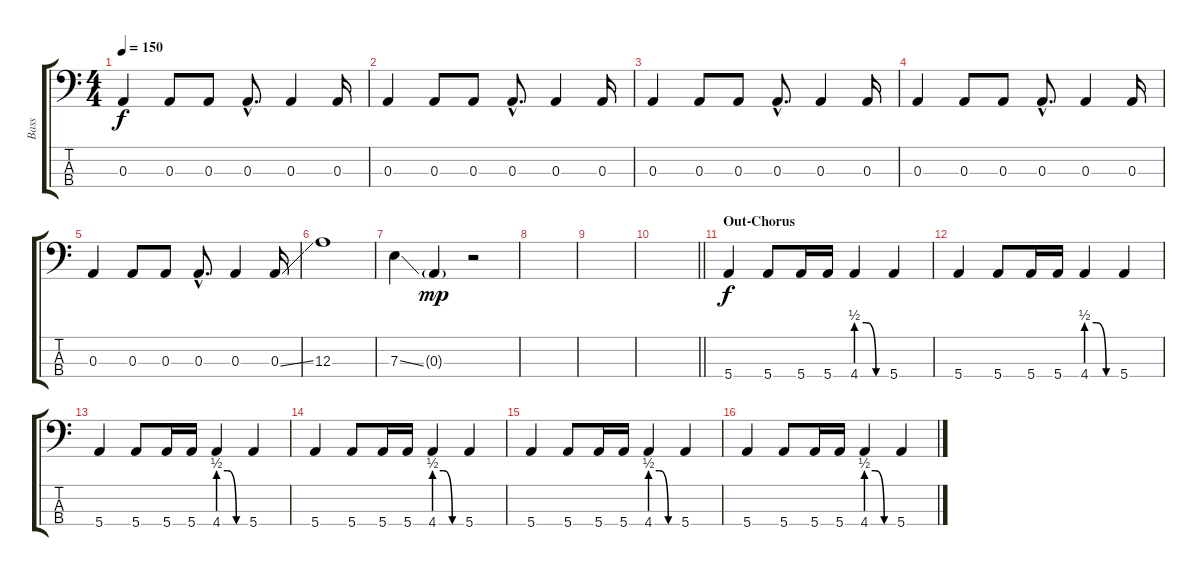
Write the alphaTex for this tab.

\track ("Bass" "Bass") {instrument electricbassfinger}
\staff {score tabs}
\tuning (G2 D2 A1 E1) {hide}
\ts (4 4)
\tempo 150
\clef f4
\ks c
0.3.4{dy f} 0.3.8 0.3.8 0.3{hac}.8{d} 0.3.4 0.3.16 |
0.3.4 0.3.8 0.3.8 0.3{hac}.8{d} 0.3.4 0.3.16 |
0.3.4 0.3.8 0.3.8 0.3{hac}.8{d} 0.3.4 0.3.16 |
0.3.4 0.3.8 0.3.8 0.3{hac}.8{d} 0.3.4 0.3.16 |
0.3.4 0.3.8 0.3.8 0.3{hac}.8{d} 0.3.4 0.3{ss}.16 |
12.3.1 |
7.3{ss}.4 0.3{g}.4{dy mp} r.2 |
|
|
\barLineRight lightlight
|
\section ("" "Out-Chorus")
5.4.4{dy f} 5.4.8 5.4.16 5.4.16 4.4{be (custom 0 2 20 2 40 0 60 0)}.4 5.4.4 |
5.4.4 5.4.8 5.4.16 5.4.16 4.4{be (custom 0 2 20 2 40 0 60 0)}.4 5.4.4 |
5.4.4 5.4.8 5.4.16 5.4.16 4.4{be (custom 0 2 20 2 40 0 60 0)}.4 5.4.4 |
5.4.4 5.4.8 5.4.16 5.4.16 4.4{be (custom 0 2 20 2 40 0 60 0)}.4 5.4.4 |
5.4.4 5.4.8 5.4.16 5.4.16 4.4{be (custom 0 2 20 2 40 0 60 0)}.4 5.4.4 |
5.4.4 5.4.8 5.4.16 5.4.16 4.4{be (custom 0 2 20 2 40 0 60 0)}.4 5.4.4
